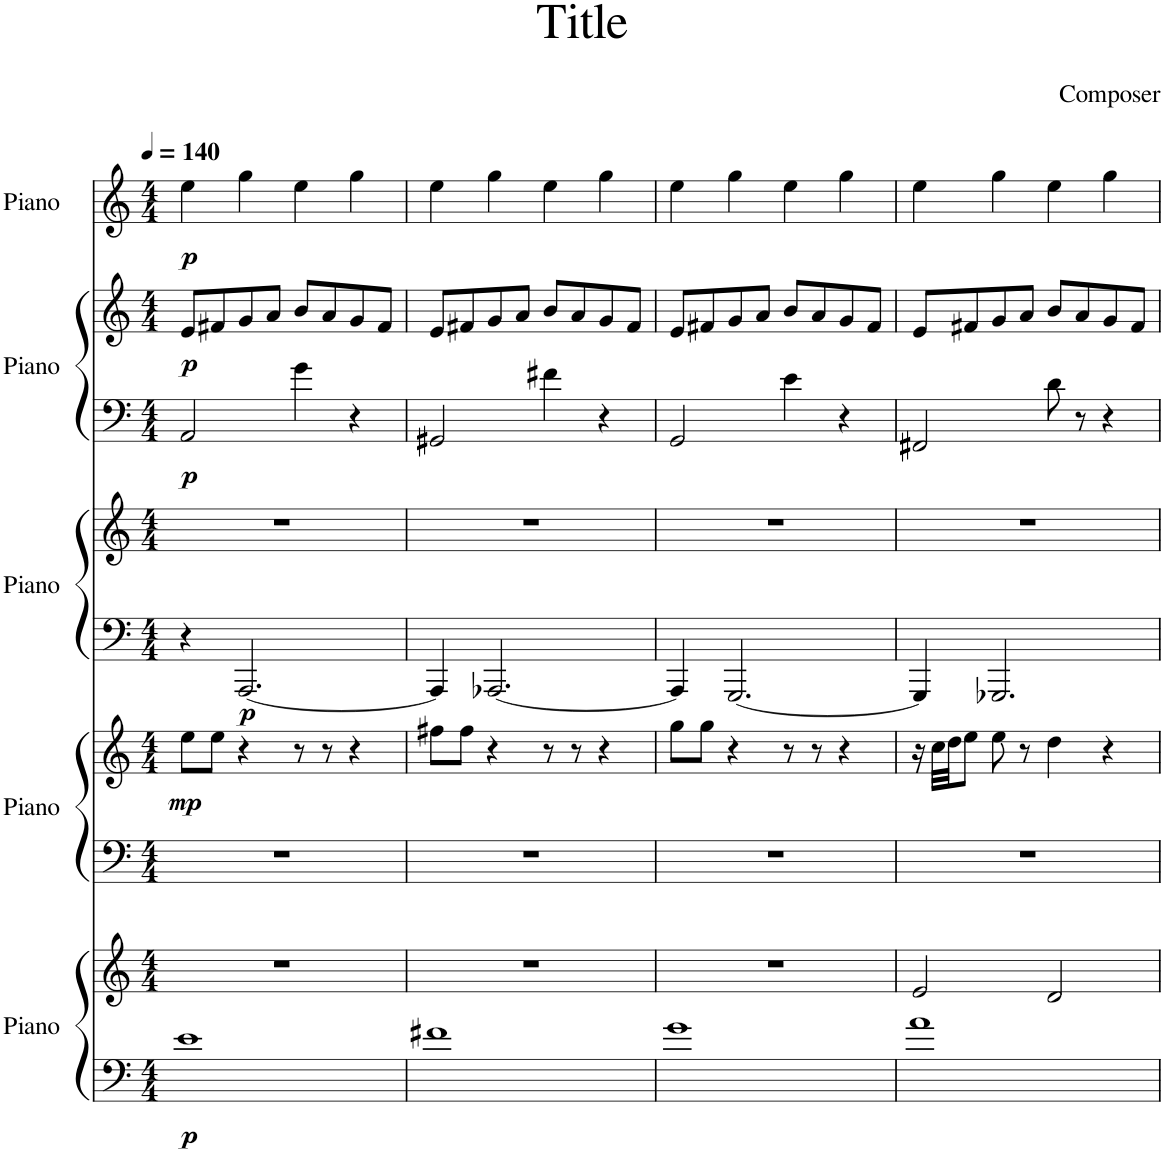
**kern	**kern	**dynam	**kern	**kern	**dynam	**kern	**kern	**dynam	**kern	**kern	**dynam	**kern	**dynam
*part5	*part5	*part5	*part4	*part4	*part4	*part3	*part3	*part3	*part2	*part2	*part2	*part1	*part1
*staff9	*staff8	*staff8/9	*staff7	*staff6	*staff6/7	*staff5	*staff4	*staff4/5	*staff3	*staff2	*staff2/3	*staff1	*staff1
*I"Piano	*	*	*I"Piano	*	*	*I"Piano	*	*	*I"Piano	*	*	*I"Piano	*
*I'Pno.	*	*	*I'Pno.	*	*	*I'Pno.	*	*	*I'Pno.	*	*	*I'Pno.	*
*clefF4	*clefG2	*	*clefF4	*clefG2	*	*clefF4	*clefG2	*	*clefF4	*clefG2	*	*clefG2	*
*k[]	*k[]	*	*k[]	*k[]	*	*k[]	*k[]	*	*k[]	*k[]	*	*k[]	*
*M4/4	*M4/4	*	*M4/4	*M4/4	*	*M4/4	*M4/4	*	*M4/4	*M4/4	*	*M4/4	*
*MM140	*MM140	*	*MM140	*MM140	*	*MM140	*MM140	*	*MM140	*MM140	*	*MM140	*
=1	=1	=1	=1	=1	=1	=1	=1	=1	=1	=1	=1	=1	=1
!	!	!LO:DY:b=2	!	!	!LO:DY:b	!	!	!	!	!	!LO:DY:b=2	!	!
!	!	!	!	!	!	!	!	!	!	!	!LO:DY:n=1:b	!	!LO:DY:b
1e	1r	p	1r	8ee\L	mp	4r	1r	.	2AA/	8e/L	p p	4ee\	p
.	.	.	.	8ee\J	.	.	.	.	.	8f#X/	.	.	.
!	!	!	!	!	!	!	!	!LO:DY:b=2	!	!	!	!	!
.	.	.	.	4r	.	[2.AAA/	.	p	.	8g/	.	4gg\	.
.	.	.	.	.	.	.	.	.	.	8a/J	.	.	.
.	.	.	.	8r	.	.	.	.	4g\	8b/L	.	4ee\	.
.	.	.	.	8r	.	.	.	.	.	8a/	.	.	.
.	.	.	.	4r	.	.	.	.	4r	8g/	.	4gg\	.
.	.	.	.	.	.	.	.	.	.	8f#/J	.	.	.
=2	=2	=2	=2	=2	=2	=2	=2	=2	=2	=2	=2	=2	=2
1f#X	1r	.	1r	8ff#X\L	.	4AAA/]	1r	.	2GG#X/	8e/L	.	4ee\	.
.	.	.	.	8ff#\J	.	.	.	.	.	8f#X/	.	.	.
.	.	.	.	4r	.	[2.AAA-X/	.	.	.	8g/	.	4gg\	.
.	.	.	.	.	.	.	.	.	.	8a/J	.	.	.
.	.	.	.	8r	.	.	.	.	4f#X\	8b/L	.	4ee\	.
.	.	.	.	8r	.	.	.	.	.	8a/	.	.	.
.	.	.	.	4r	.	.	.	.	4r	8g/	.	4gg\	.
.	.	.	.	.	.	.	.	.	.	8f#/J	.	.	.
=3	=3	=3	=3	=3	=3	=3	=3	=3	=3	=3	=3	=3	=3
1g	1r	.	1r	8gg\L	.	4AAA-/]	1r	.	2GG/	8e/L	.	4ee\	.
.	.	.	.	8gg\J	.	.	.	.	.	8f#X/	.	.	.
.	.	.	.	4r	.	[2.GGG/	.	.	.	8g/	.	4gg\	.
.	.	.	.	.	.	.	.	.	.	8a/J	.	.	.
.	.	.	.	8r	.	.	.	.	4e\	8b/L	.	4ee\	.
.	.	.	.	8r	.	.	.	.	.	8a/	.	.	.
.	.	.	.	4r	.	.	.	.	4r	8g/	.	4gg\	.
.	.	.	.	.	.	.	.	.	.	8f#/J	.	.	.
=4	=4	=4	=4	=4	=4	=4	=4	=4	=4	=4	=4	=4	=4
1a	2e/	.	1r	16r	.	4GGG/]	1r	.	2FF#X/	8e/L	.	4ee\	.
.	.	.	.	32cc\LLL	.	.	.	.	.	.	.	.	.
.	.	.	.	32dd\JJ	.	.	.	.	.	.	.	.	.
.	.	.	.	8ee\J	.	.	.	.	.	8f#X/	.	.	.
.	.	.	.	8ee\	.	2.GGG-X/	.	.	.	8g/	.	4gg\	.
.	.	.	.	8r	.	.	.	.	.	8a/J	.	.	.
.	2d/	.	.	4dd\	.	.	.	.	8d\	8b/L	.	4ee\	.
.	.	.	.	.	.	.	.	.	8r	8a/	.	.	.
.	.	.	.	4r	.	.	.	.	4r	8g/	.	4gg\	.
.	.	.	.	.	.	.	.	.	.	8f#/J	.	.	.
=	=	=	=	=	=	=	=	=	=	=	=	=	=
*-	*-	*-	*-	*-	*-	*-	*-	*-	*-	*-	*-	*-	*-
